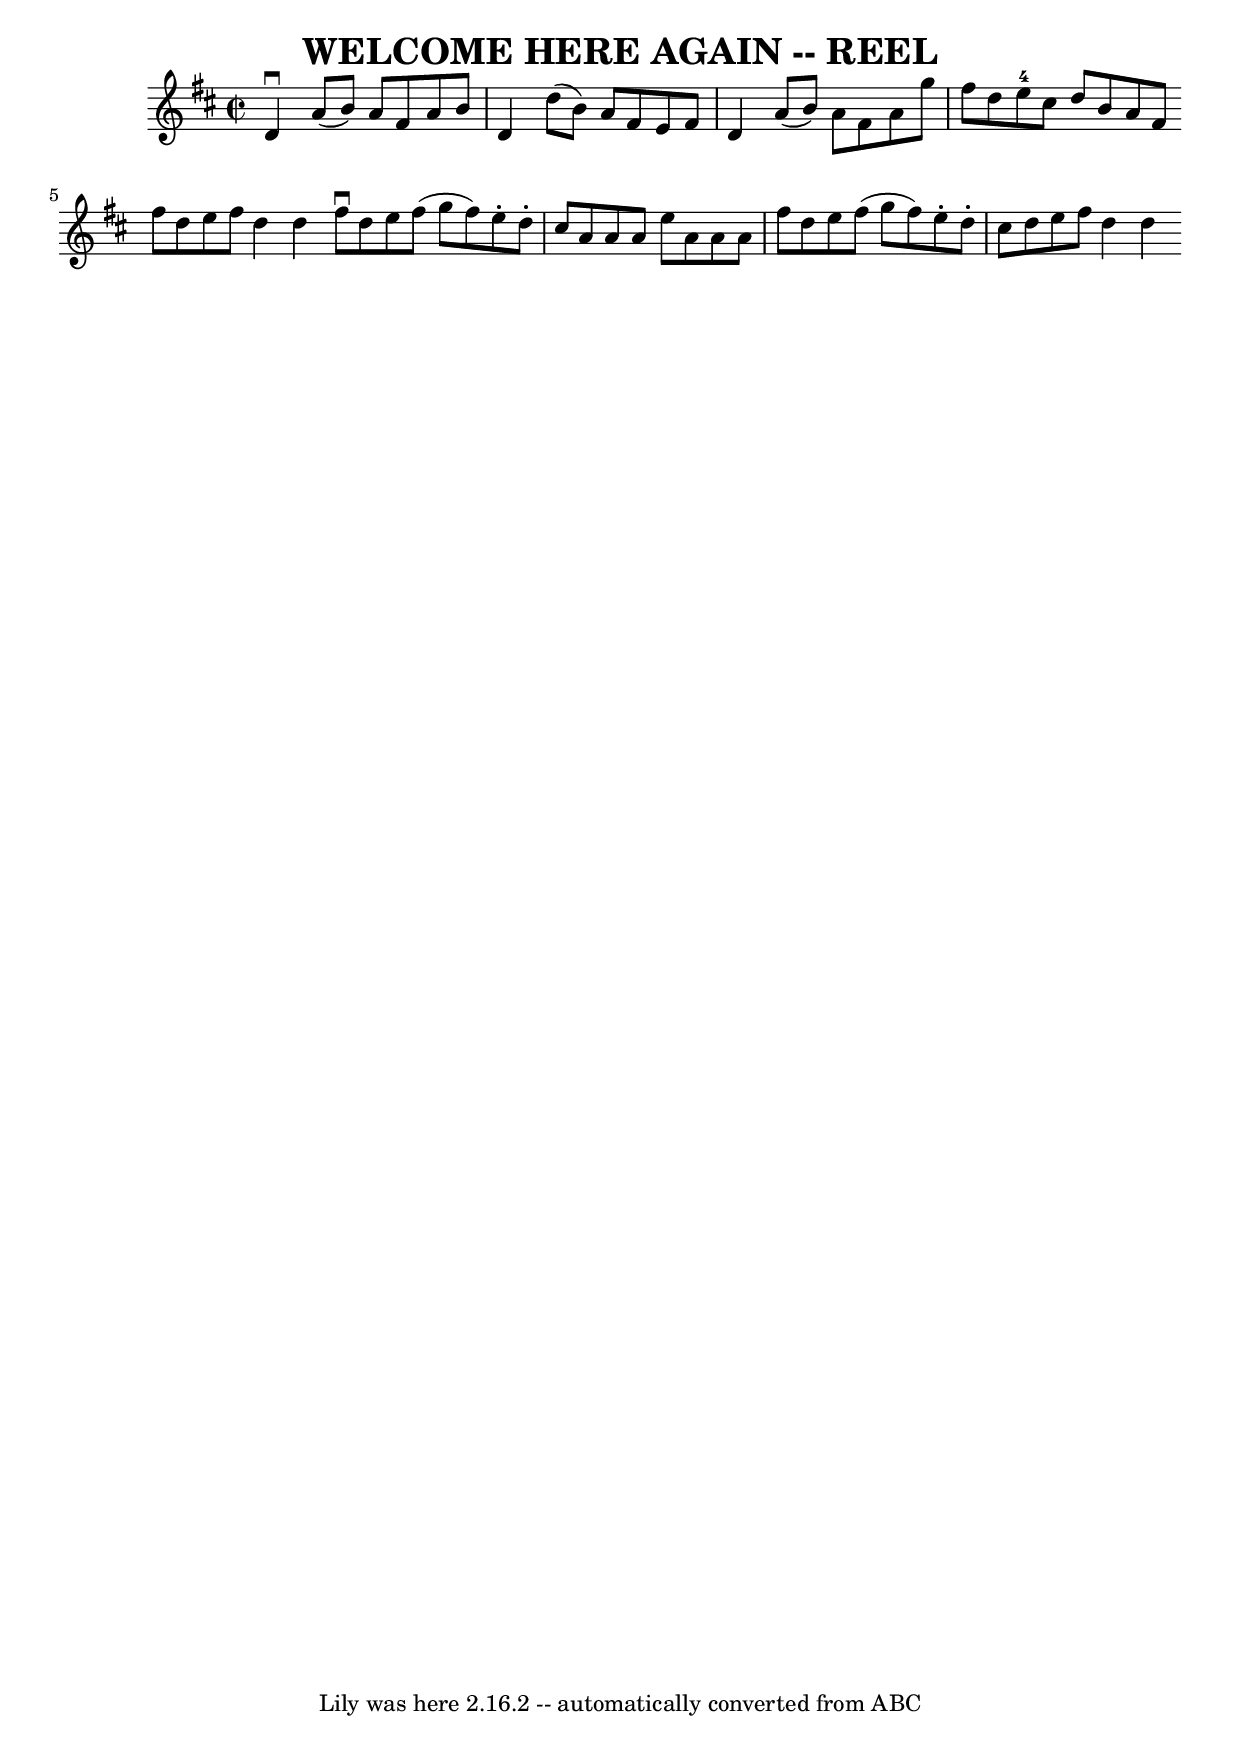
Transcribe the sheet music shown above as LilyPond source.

\version "2.7.40"
\include "Mammoth.ily"
\header {
	%% book = "Ryan's Mammoth Collection of Fiddle Tunes"
	crossRefNumber = "1"
	footnotes = ""
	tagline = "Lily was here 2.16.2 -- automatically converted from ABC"
	title = "WELCOME HERE AGAIN -- REEL"
}
voicedefault =  {


\override Staff.TimeSignature #'style = #'C
 \time 2/2 \key d \major d'4^\downbow a'8 (b'8) a'8 fis'8    
a'8 b'8    |
 d'4 d''8 (b'8) a'8 fis'8 e'8 fis'8 
   |
 d'4 a'8 (b'8) a'8 fis'8 a'8 g''8    |
  
   |
 fis''8 d''8 e''8-4 cis''8 d''8 b'8 a'8    
fis'8    \bar ":|" fis''8 d''8 e''8 fis''8 d''4 d''4    
|
     \bar "|:" fis''8^\downbow d''8 e''8 fis''8 (g''8    
fis''8) e''8 -. d''8 -.   |
 cis''8 a'8 a'8 a'8 e''8 
 a'8 a'8 a'8    |
 fis''8 d''8 e''8 fis''8 (g''8    
fis''8) e''8 -. d''8 -.   |
 cis''8 d''8 e''8 fis''8    
d''4 d''4    \bar ":|"   
}

\score{
    <<

	\context Staff="default"
	{
	    \voicedefault 
	}

    >>
	\layout {
	}
	\midi {}
}
